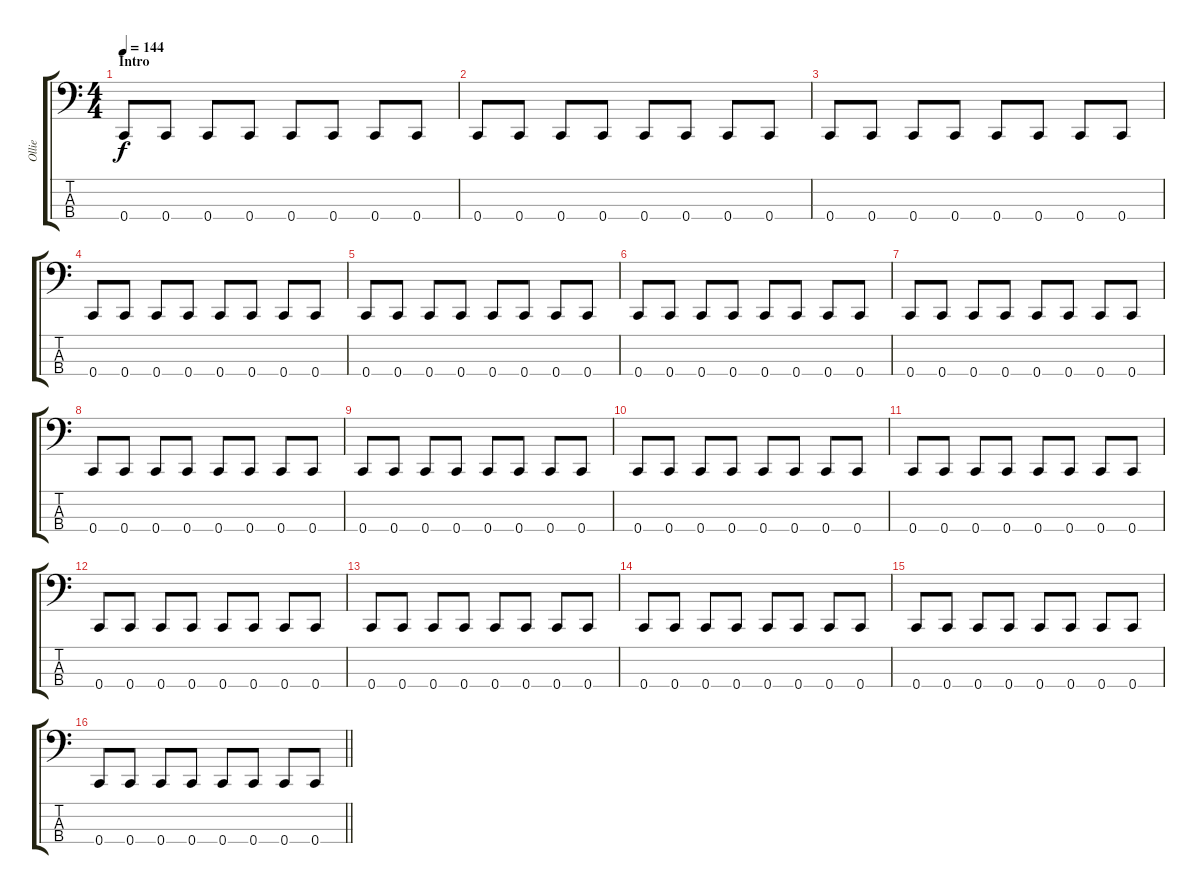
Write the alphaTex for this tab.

\track ("Ollie" "Ollie") {instrument electricbassfinger}
\staff {score tabs}
\tuning (F2 C2 G1 C1) {hide}
\ts (4 4)
\section ("" "Intro")
\tempo 144
\clef f4
\ks c
0.4.8{dy f} 0.4.8 0.4.8 0.4.8 0.4.8 0.4.8 0.4.8 0.4.8 |
0.4.8 0.4.8 0.4.8 0.4.8 0.4.8 0.4.8 0.4.8 0.4.8 |
0.4.8 0.4.8 0.4.8 0.4.8 0.4.8 0.4.8 0.4.8 0.4.8 |
0.4.8 0.4.8 0.4.8 0.4.8 0.4.8 0.4.8 0.4.8 0.4.8 |
0.4.8 0.4.8 0.4.8 0.4.8 0.4.8 0.4.8 0.4.8 0.4.8 |
0.4.8 0.4.8 0.4.8 0.4.8 0.4.8 0.4.8 0.4.8 0.4.8 |
0.4.8 0.4.8 0.4.8 0.4.8 0.4.8 0.4.8 0.4.8 0.4.8 |
0.4.8 0.4.8 0.4.8 0.4.8 0.4.8 0.4.8 0.4.8 0.4.8 |
0.4.8 0.4.8 0.4.8 0.4.8 0.4.8 0.4.8 0.4.8 0.4.8 |
0.4.8 0.4.8 0.4.8 0.4.8 0.4.8 0.4.8 0.4.8 0.4.8 |
0.4.8 0.4.8 0.4.8 0.4.8 0.4.8 0.4.8 0.4.8 0.4.8 |
0.4.8 0.4.8 0.4.8 0.4.8 0.4.8 0.4.8 0.4.8 0.4.8 |
0.4.8 0.4.8 0.4.8 0.4.8 0.4.8 0.4.8 0.4.8 0.4.8 |
0.4.8 0.4.8 0.4.8 0.4.8 0.4.8 0.4.8 0.4.8 0.4.8 |
0.4.8 0.4.8 0.4.8 0.4.8 0.4.8 0.4.8 0.4.8 0.4.8 |
\barLineRight lightlight
0.4.8 0.4.8 0.4.8 0.4.8 0.4.8 0.4.8 0.4.8 0.4.8
